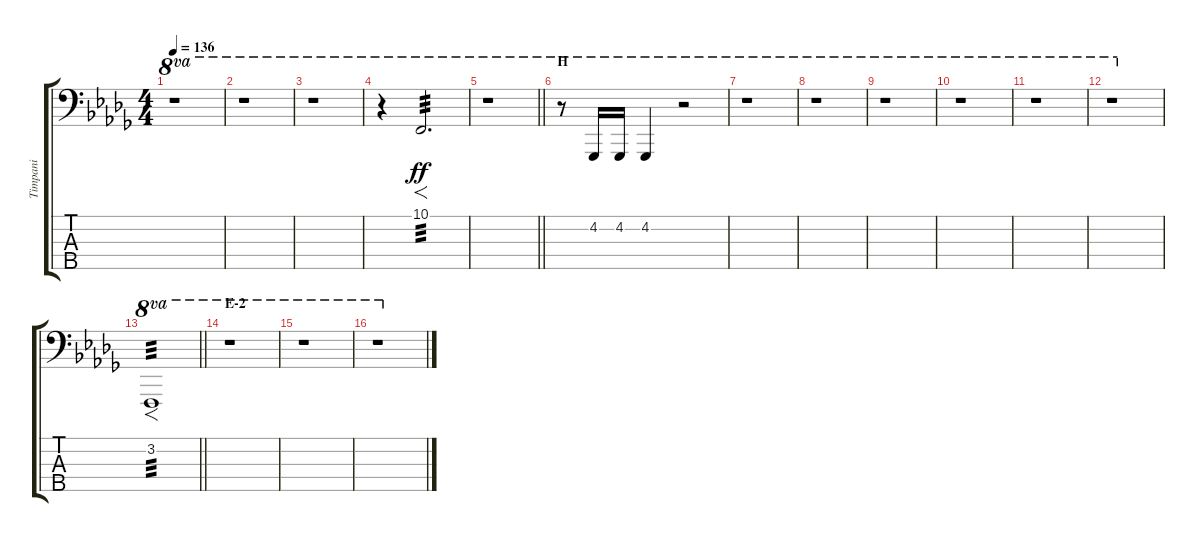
\track ("Timpani" "Timpani") {instrument timpani}
\staff {score tabs}
\tuning (G2 D2 A1 E1 B0) {hide}
\ts (4 4)
\tempo 136
\clef f4
\ks db
r.1{ot 8va dy ff} |
r.1{ot 8va} |
r.1{ot 8va} |
r.4{ot 8va} 10.1.2{f d ot 8va tp 3} |
\barLineRight lightlight
r.1{ot 8va} |
\section ("" "H")
r.8{ot 8va} 4.2.16{ot 8va} 4.2.16{ot 8va} 4.2.4{ot 8va} r.2{ot 8va} |
r.1{ot 8va} |
r.1{ot 8va} |
r.1{ot 8va} |
r.1{ot 8va} |
r.1{ot 8va} |
r.1{ot 8va} |
\barLineRight lightlight
3.2.1{f ot 8va tp 3} |
\section ("" "E-2")
r.1{ot 8va} |
r.1{ot 8va} |
r.1{ot 8va}
